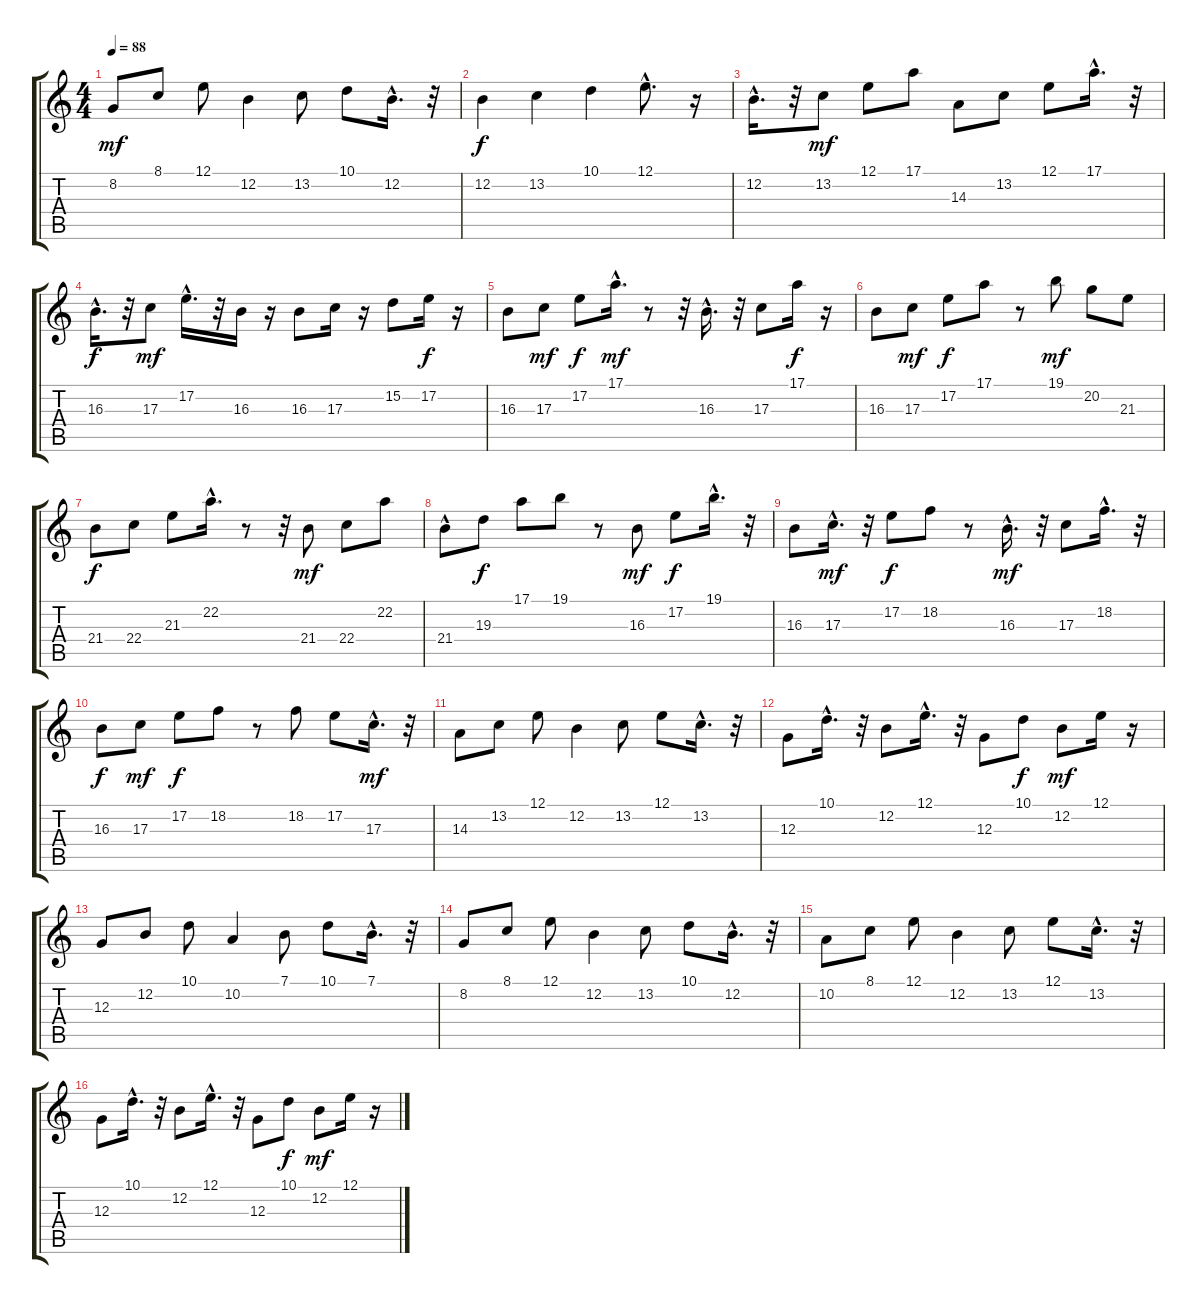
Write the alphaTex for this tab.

\track "" {instrument stringensemble2}
\staff {score tabs}
\tuning (E4 B3 G3 D3 A2 E2) {hide}
\ts (4 4)
\tempo 88
\clef g2
\ks c
8.2.8{dy mf} 8.1.8 12.1.8 12.2.4 13.2.8 10.1.8 12.2{hac}.16{d} r.32 |
12.2.4{dy f} 13.2.4 10.1.4 12.1{hac}.8{d} r.16 |
12.2{hac}.16{d} r.32 13.2.8{dy mf} 12.1.8 17.1.8 14.3.8 13.2.8 12.1.8 17.1{hac}.16{d} r.32 |
16.3{hac}.16{d dy f} r.32 17.3.8{dy mf} 17.2{hac}.16{d} r.32 16.3.16 r.16 16.3.8 17.3.16 r.16 15.2.8 17.2.16{dy f} r.16 |
16.3.8 17.3.8{dy mf} 17.2.8{dy f} 17.1{hac}.16{d dy mf} r.8 r.32 16.3{hac}.16{d} r.32 17.3.8 17.1.16{dy f} r.16 |
16.3.8 17.3.8{dy mf} 17.2.8{dy f} 17.1.8 r.8 19.1.8{dy mf} 20.2.8 21.3.8 |
21.4.8{dy f} 22.4.8 21.3.8 22.2{hac}.16{d} r.8 r.32 21.4.8{dy mf} 22.4.8 22.2.8 |
21.4{hac}.8 19.3.8{dy f} 17.1.8 19.1.8 r.8 16.3.8{dy mf} 17.2.8{dy f} 19.1{hac}.16{d} r.32 |
16.3.8 17.3{hac}.16{d dy mf} r.32 17.2.8{dy f} 18.2.8 r.8 16.3{hac}.16{d dy mf} r.32 17.3.8 18.2{hac}.16{d} r.32 |
16.3.8{dy f} 17.3.8{dy mf} 17.2.8{dy f} 18.2.8 r.8 18.2.8 17.2.8 17.3{hac}.16{d dy mf} r.32 |
14.3.8 13.2.8 12.1.8 12.2.4 13.2.8 12.1.8 13.2{hac}.16{d} r.32 |
12.3.8 10.1{hac}.16{d} r.32 12.2.8 12.1{hac}.16{d} r.32 12.3.8 10.1.8{dy f} 12.2.8{dy mf} 12.1.16 r.16 |
12.3.8 12.2.8 10.1.8 10.2.4 7.1.8 10.1.8 7.1{hac}.16{d} r.32 |
8.2.8 8.1.8 12.1.8 12.2.4 13.2.8 10.1.8 12.2{hac}.16{d} r.32 |
10.2.8 8.1.8 12.1.8 12.2.4 13.2.8 12.1.8 13.2{hac}.16{d} r.32 |
12.3.8 10.1{hac}.16{d} r.32 12.2.8 12.1{hac}.16{d} r.32 12.3.8 10.1.8{dy f} 12.2.8{dy mf} 12.1.16 r.16
